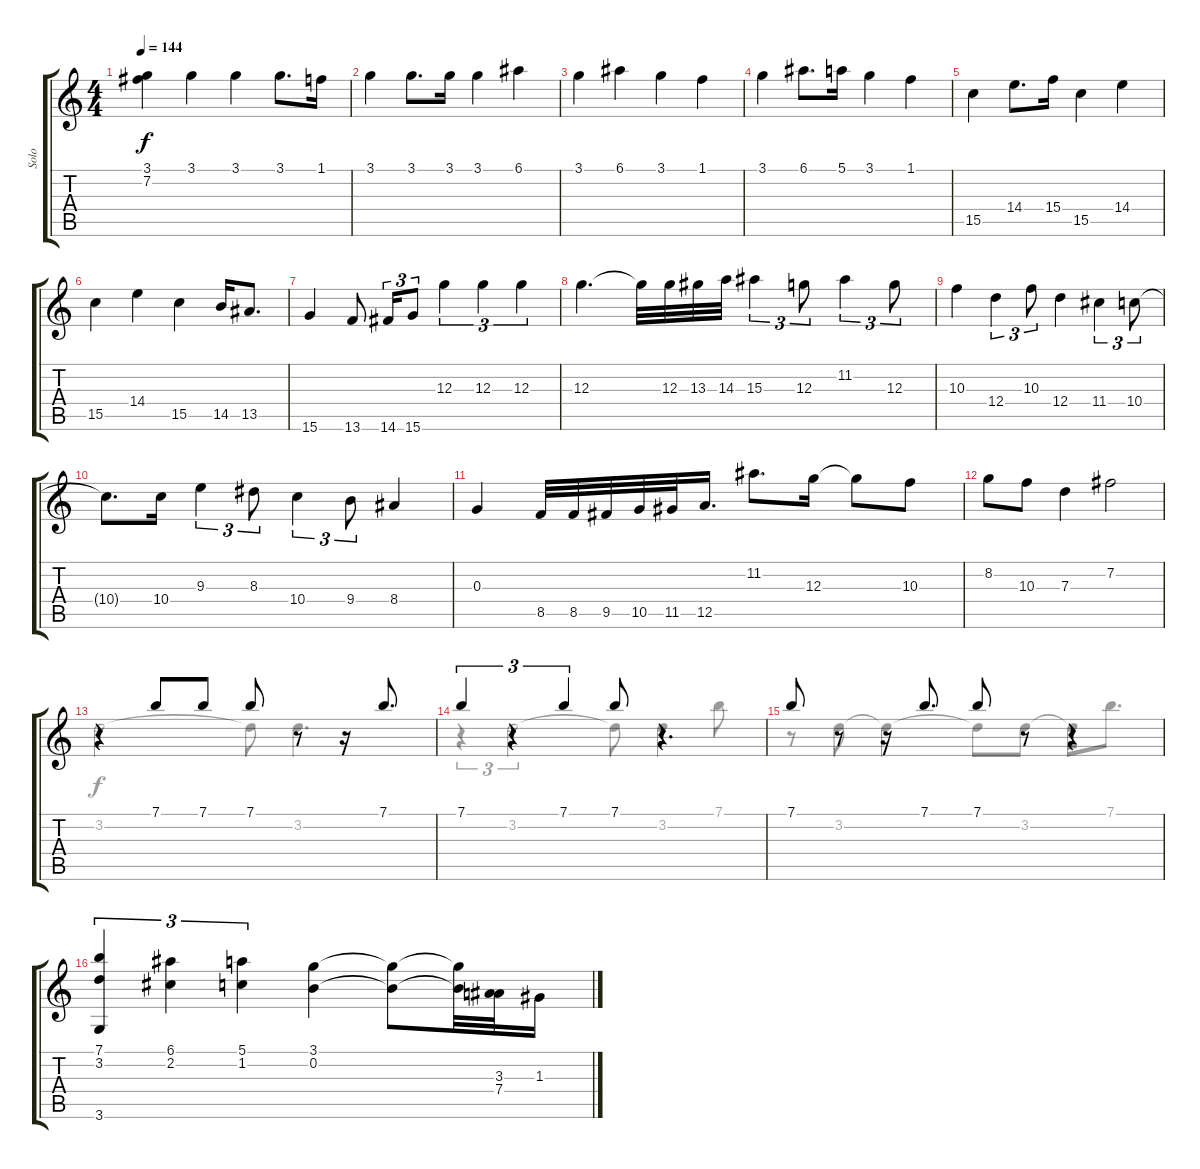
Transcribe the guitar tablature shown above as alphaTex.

\track ("Solo" "Solo") {instrument distortionguitar}
\staff {score tabs}
\tuning (E4 B3 G3 D3 A2 E2) {hide}
\voice
\ts (4 4)
\tempo 144
\clef g2
\ks c
(3.1 7.2).4{dy f} 3.1.4 3.1.4 3.1.8{d} 1.1.16 |
3.1.4 3.1.8{d} 3.1.16 3.1.4 6.1.4 |
3.1.4 6.1.4 3.1.4 1.1.4 |
3.1.4 6.1.8{d} 5.1.16 3.1.4 1.1.4 |
15.5.4 14.4.8{d} 15.4.16 15.5.4 14.4.4 |
15.5.4 14.4.4 15.5.4 14.5.16 13.5.8{d} |
15.6.4 13.6.8 14.6.16{tu (3 2)} 15.6.8{tu (3 2)} 12.3.4{tu (3 2)} 12.3.4{tu (3 2)} 12.3.4{tu (3 2)} |
12.3.4{d} 12.3{t}.32 12.3.32 13.3.32 14.3.32 15.3.4{tu (3 2)} 12.3.8{tu (3 2)} 11.2.4{tu (3 2)} 12.3.8{tu (3 2)} |
10.3.4 12.4.4{tu (3 2)} 10.3.8{tu (3 2)} 12.4.4 11.4.4{tu (3 2)} 10.4.8{tu (3 2)} |
10.4{t}.8{d} 10.4.16 9.3.4{tu (3 2)} 8.3.8{tu (3 2)} 10.4.4{tu (3 2)} 9.4.8{tu (3 2)} 8.4.4 |
0.3.4 8.5.32 8.5.32 9.5.32 10.5.32 11.5.32 12.5.16{d beam split} 11.2.8{d beam merge} 12.3.16{beam split} 12.3{t}.8{beam merge} 10.3.8 |
8.2.8 10.3.8 7.3.4 7.2.2 |
r.4 7.1.8 7.1.8 7.1.8 r.8 r.16 7.1.8{d} |
7.1.4{tu (3 2)} r.4{tu (3 2)} 7.1.4{tu (3 2)} 7.1.8 r.4{d} |
7.1.8 r.8 r.16 7.1.8{d} 7.1.8 r.8 r.4 |
(7.1 3.2 3.6).4{tu (3 2)} (6.1 2.2).4{tu (3 2)} (5.1 1.2).4{tu (3 2)} (3.1 0.2).4 (3.1{t} 0.2{t}).8 (3.1{t} 0.2{t}).32 (3.3 7.4).32 1.3.16
\voice
\clef g2
\ottava regular
\simile none
\ks c
|
|
|
|
|
|
|
|
|
|
|
|
3.2.2 3.2{t}.8 3.2.4{d} |
r.4{tu (3 2)} 3.2.2{tu (3 2)} 3.2{t}.8 3.2.4 7.1.8 |
r.8 3.2.8 3.2{t}.4 3.2{t}.8 3.2.8 3.2{t}.16 7.1.8{d} |
